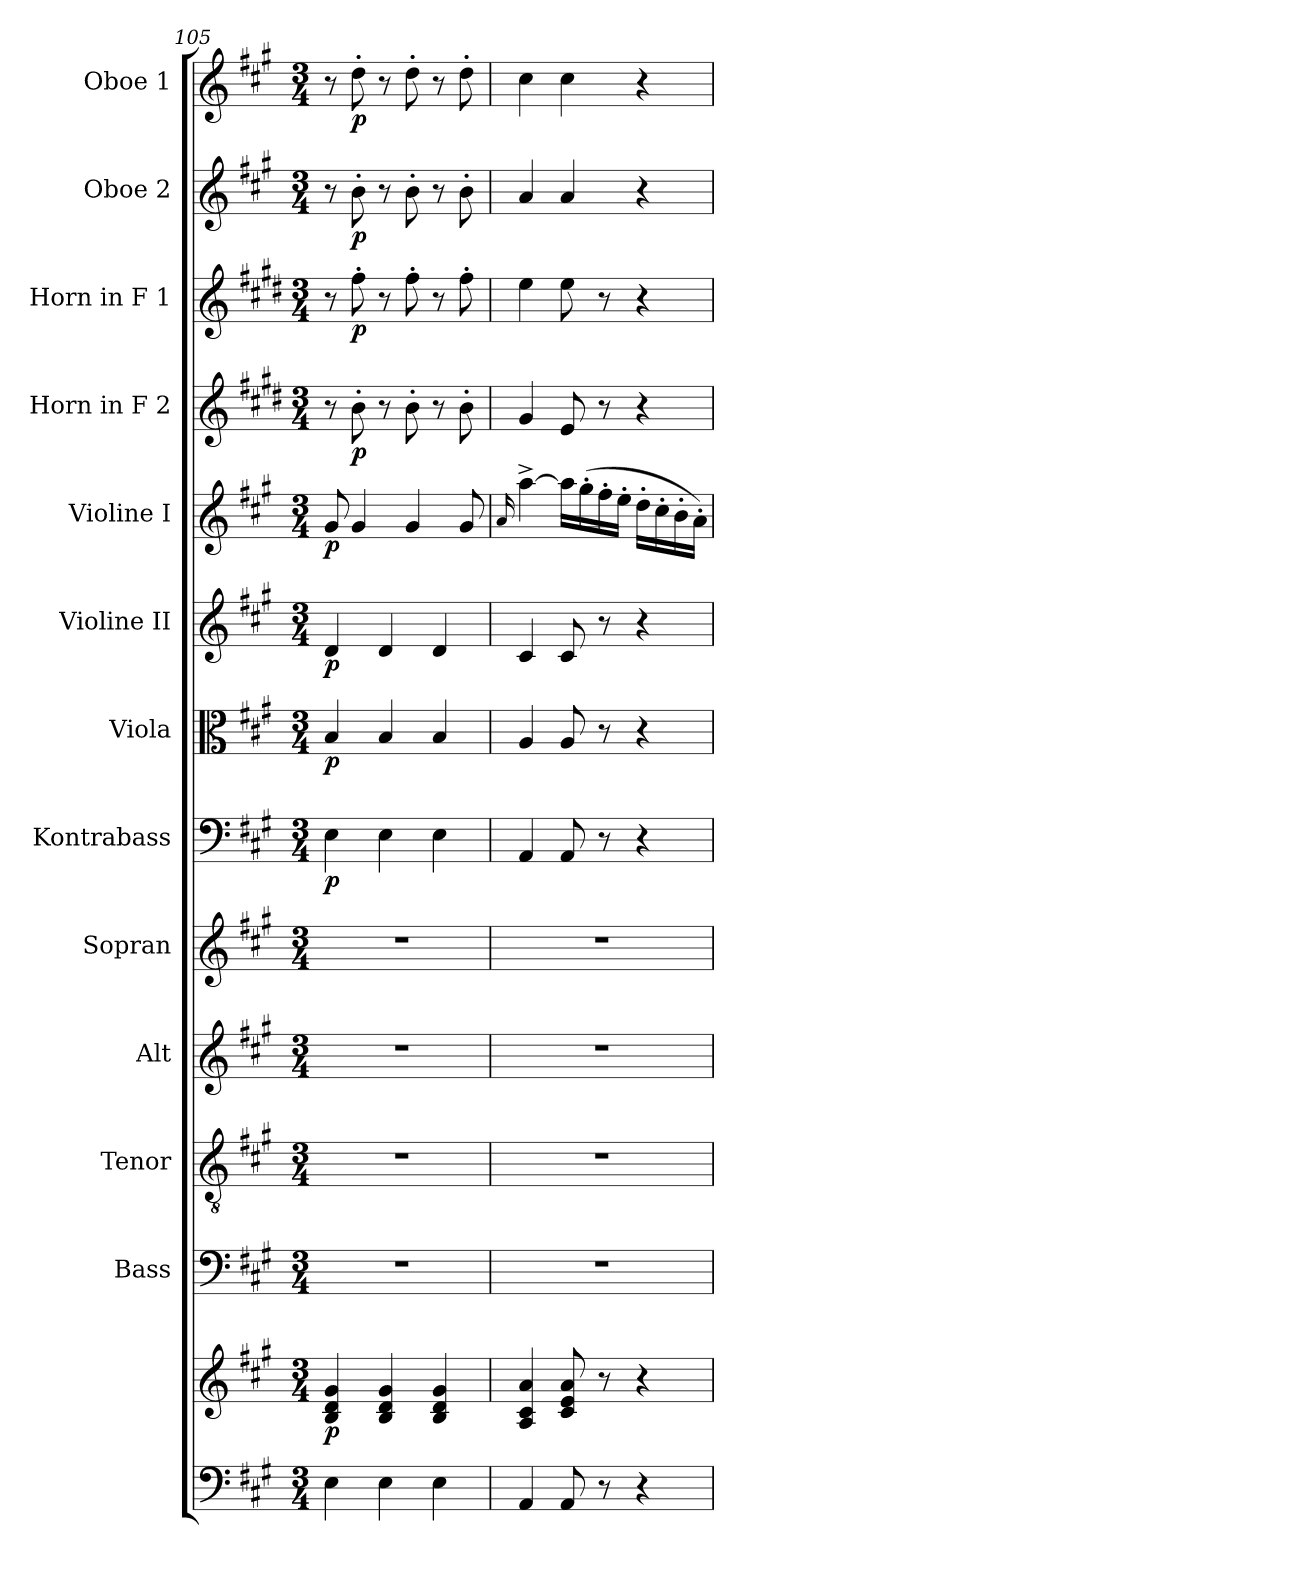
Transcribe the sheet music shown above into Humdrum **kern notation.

**kern	**kern	**dynam	**kern	**kern	**kern	**kern	**kern	**dynam	**kern	**dynam	**kern	**dynam	**kern	**dynam	**kern	**dynam	**kern	**dynam	**kern	**dynam	**kern	**dynam
*part13	*part13	*part13	*part12	*part11	*part10	*part9	*part8	*part8	*part7	*part7	*part6	*part6	*part5	*part5	*part4	*part4	*part3	*part3	*part2	*part2	*part1	*part1
*staff14	*staff13	*staff13/14	*staff12	*staff11	*staff10	*staff9	*staff8	*staff8	*staff7	*staff7	*staff6	*staff6	*staff5	*staff5	*staff4	*staff4	*staff3	*staff3	*staff2	*staff2	*staff1	*staff1
*	*	*	*I"Bass	*I"Tenor	*I"Alt	*I"Sopran	*I"Kontrabass	*	*I"Viola	*	*I"Violine II	*	*I"Violine I	*	*I"Horn in F 2	*	*I"Horn in F 1	*	*I"Oboe 2	*	*I"Oboe 1	*
*	*	*	*I'B.	*I'T.	*I'A.	*I'S.	*I'Kb.	*	*I'Vla.	*	*I'Vl. II	*	*I'Vl. I	*	*	*	*	*	*I'Ob.. 2	*	*I'Ob. 1	*
*clefF4	*clefG2	*	*clefF4	*clefGv2	*clefG2	*clefG2	*clefF4	*	*clefC3	*	*clefG2	*	*clefG2	*	*clefG2	*	*clefG2	*	*clefG2	*	*clefG2	*
*	*	*	*	*	*	*	*ITrd7c12	*	*	*	*	*	*	*	*ITrd4c7	*	*ITrd4c7	*	*	*	*	*
*k[f#c#g#]	*k[f#c#g#]	*	*k[f#c#g#]	*k[f#c#g#]	*k[f#c#g#]	*k[f#c#g#]	*k[f#c#g#]	*	*k[f#c#g#]	*	*k[f#c#g#]	*	*k[f#c#g#]	*	*k[f#c#g#]	*	*k[f#c#g#]	*	*k[f#c#g#]	*	*k[f#c#g#]	*
*A:	*A:	*	*A:	*A:	*A:	*A:	*A:	*	*A:	*	*A:	*	*A:	*	*A:	*	*A:	*	*A:	*	*A:	*
*M3/4	*M3/4	*	*M3/4	*M3/4	*M3/4	*M3/4	*M3/4	*	*M3/4	*	*M3/4	*	*M3/4	*	*M3/4	*	*M3/4	*	*M3/4	*	*M3/4	*
=105	=105	=105	=105	=105	=105	=105	=105	=105	=105	=105	=105	=105	=105	=105	=105	=105	=105	=105	=105	=105	=105	=105
!	!	!LO:DY:b	!	!	!	!	!	!LO:DY:b	!	!LO:DY:b	!	!LO:DY:b	!	!LO:DY:b	!	!	!	!	!	!	!	!
4E\	4B/ 4d/ 4g#/	p	2.r	2.r	2.r	2.r	4EE\	p	4B/	p	4d/	p	8g#/	p	8r	.	8r	.	8r	.	8r	.
!	!	!	!	!	!	!	!	!	!	!	!	!	!	!	!	!LO:DY:b	!	!LO:DY:b	!	!LO:DY:b	!	!LO:DY:b
.	.	.	.	.	.	.	.	.	.	.	.	.	4g#/	.	8e'>\	p	8b'>\	p	8b'>\	p	8dd'>\	p
4E\	4B/ 4d/ 4g#/	.	.	.	.	.	4EE\	.	4B/	.	4d/	.	.	.	8r	.	8r	.	8r	.	8r	.
.	.	.	.	.	.	.	.	.	.	.	.	.	4g#/	.	8e'>\	.	8b'>\	.	8b'>\	.	8dd'>\	.
4E\	4B/ 4d/ 4g#/	.	.	.	.	.	4EE\	.	4B/	.	4d/	.	.	.	8r	.	8r	.	8r	.	8r	.
.	.	.	.	.	.	.	.	.	.	.	.	.	8g#/	.	8e'>\	.	8b'>\	.	8b'>\	.	8dd'>\	.
=106	=106	=106	=106	=106	=106	=106	=106	=106	=106	=106	=106	=106	=106	=106	=106	=106	=106	=106	=106	=106	=106	=106
.	.	.	.	.	.	.	.	.	.	.	.	.	16qqa/	.	.	.	.	.	.	.	.	.
4AA/	4A/ 4c#/ 4a/	.	2.r	2.r	2.r	2.r	4AAA/	.	4A/	.	4c#/	.	[4aa^>\	.	4c#/	.	4a\	.	4a/	.	4cc#\	.
8AA/	8c#/ 8e/ 8a/	.	.	.	.	.	8AAA/	.	8A/	.	8c#/	.	16aa\LL]	.	8A/	.	8a\	.	4a/	.	4cc#\	.
.	.	.	.	.	.	.	.	.	.	.	.	.	(>16gg#'>\	.	.	.	.	.	.	.	.	.
8r	8r	.	.	.	.	.	8r	.	8r	.	8r	.	16ff#'>\	.	8r	.	8r	.	.	.	.	.
.	.	.	.	.	.	.	.	.	.	.	.	.	16ee'>\JJ	.	.	.	.	.	.	.	.	.
4r	4r	.	.	.	.	.	4r	.	4r	.	4r	.	16dd'>\LL	.	4r	.	4r	.	4r	.	4r	.
.	.	.	.	.	.	.	.	.	.	.	.	.	16cc#'>\	.	.	.	.	.	.	.	.	.
.	.	.	.	.	.	.	.	.	.	.	.	.	16b'>\	.	.	.	.	.	.	.	.	.
.	.	.	.	.	.	.	.	.	.	.	.	.	16a'>\JJ)	.	.	.	.	.	.	.	.	.
=	=	=	=	=	=	=	=	=	=	=	=	=	=	=	=	=	=	=	=	=	=	=
*-	*-	*-	*-	*-	*-	*-	*-	*-	*-	*-	*-	*-	*-	*-	*-	*-	*-	*-	*-	*-	*-	*-
